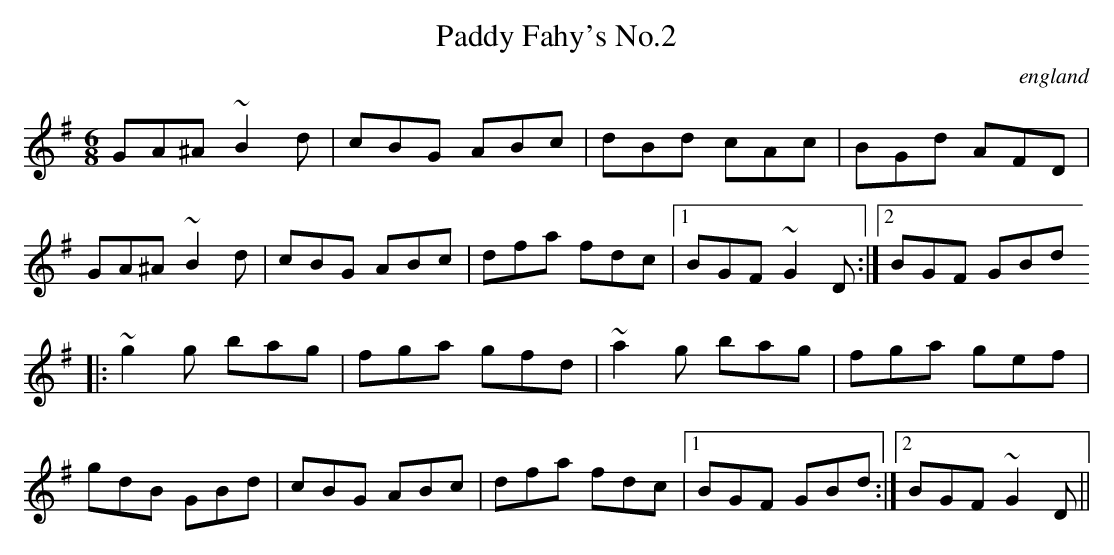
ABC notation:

X:1
T:Paddy Fahy's No.2
O:england
M:6/8
L:1/8
K:G
GA^A ~B2d|cBG ABc|dBd cAc|BGd AFD|
GA^A ~B2d|cBG ABc|dfa fdc|1 BGF ~G2D:|2 BGF GBd
|:~g2g bag|fga gfd|~a2g bag|fga gef|
gdB GBd|cBG ABc|dfa fdc|1 BGF GBd:|2 BGF ~G2D||
